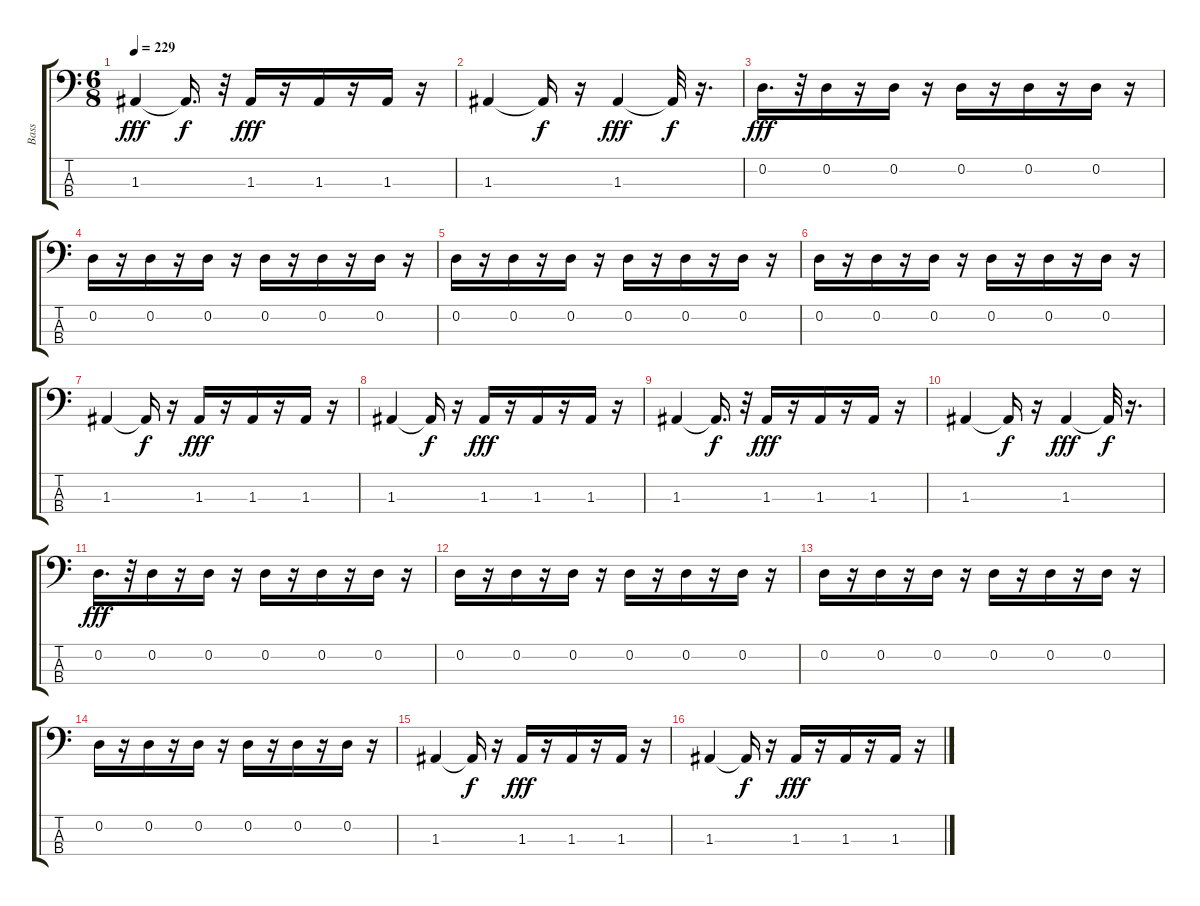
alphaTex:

\track ("Bass" "Bass") {instrument electricbasspick}
\staff {score tabs}
\tuning (G2 D2 A1 E1) {hide}
\ts (6 8)
\tempo 229
\clef f4
\ks c
1.3.4{dy fff} 1.3{t}.16{d dy f} r.32 1.3.16{dy fff} r.16 1.3.16 r.16 1.3.16 r.16 |
1.3.4 1.3{t}.16{dy f} r.16 1.3.4{dy fff} 1.3{t}.32{dy f} r.16{d} |
0.2.16{d dy fff} r.32 0.2.16 r.16 0.2.16 r.16 0.2.16 r.16 0.2.16 r.16 0.2.16 r.16 |
0.2.16 r.16 0.2.16 r.16 0.2.16 r.16 0.2.16 r.16 0.2.16 r.16 0.2.16 r.16 |
0.2.16 r.16 0.2.16 r.16 0.2.16 r.16 0.2.16 r.16 0.2.16 r.16 0.2.16 r.16 |
0.2.16 r.16 0.2.16 r.16 0.2.16 r.16 0.2.16 r.16 0.2.16 r.16 0.2.16 r.16 |
1.3.4 1.3{t}.16{dy f} r.16 1.3.16{dy fff} r.16 1.3.16 r.16 1.3.16 r.16 |
1.3.4 1.3{t}.16{dy f} r.16 1.3.16{dy fff} r.16 1.3.16 r.16 1.3.16 r.16 |
1.3.4 1.3{t}.16{d dy f} r.32 1.3.16{dy fff} r.16 1.3.16 r.16 1.3.16 r.16 |
1.3.4 1.3{t}.16{dy f} r.16 1.3.4{dy fff} 1.3{t}.32{dy f} r.16{d} |
0.2.16{d dy fff} r.32 0.2.16 r.16 0.2.16 r.16 0.2.16 r.16 0.2.16 r.16 0.2.16 r.16 |
0.2.16 r.16 0.2.16 r.16 0.2.16 r.16 0.2.16 r.16 0.2.16 r.16 0.2.16 r.16 |
0.2.16 r.16 0.2.16 r.16 0.2.16 r.16 0.2.16 r.16 0.2.16 r.16 0.2.16 r.16 |
0.2.16 r.16 0.2.16 r.16 0.2.16 r.16 0.2.16 r.16 0.2.16 r.16 0.2.16 r.16 |
1.3.4 1.3{t}.16{dy f} r.16 1.3.16{dy fff} r.16 1.3.16 r.16 1.3.16 r.16 |
1.3.4 1.3{t}.16{dy f} r.16 1.3.16{dy fff} r.16 1.3.16 r.16 1.3.16 r.16
